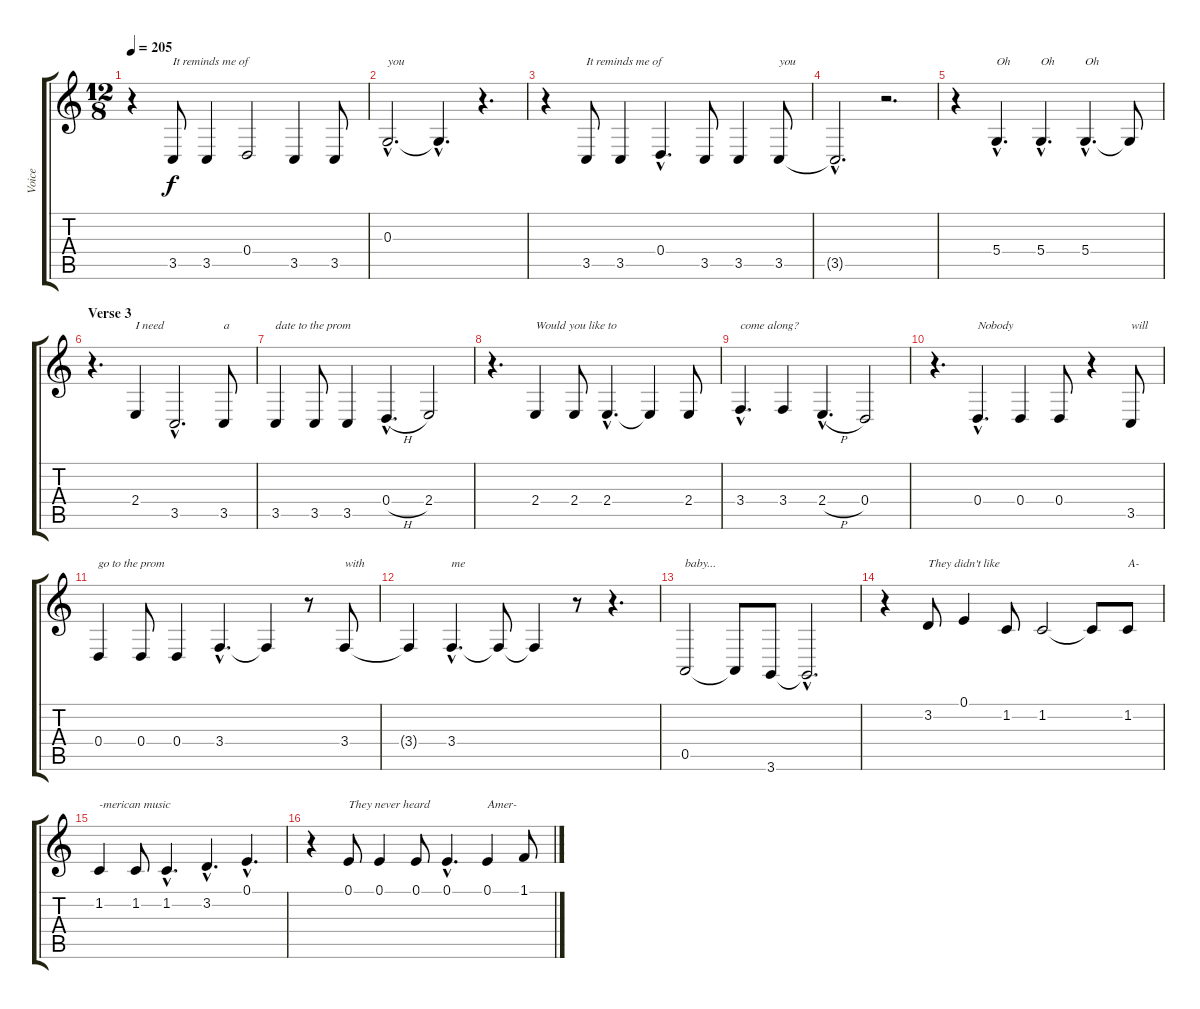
\track ("Voice" "Voice") {instrument clarinet}
\staff {score tabs}
\tuning (E4 B3 G3 D3 A2 E2) {hide}
\ts (12 8)
\tempo 205
\clef g2
\ks c
r.4{dy f} 3.5.8{txt "It reminds me of"} 3.5.4 0.4.2 3.5.4 3.5.8 |
0.3{hac}.2{d txt "you"} 0.3{hac t}.4{d} r.4{d} |
r.4 3.5.8{txt "It reminds me of"} 3.5.4 0.4{hac}.4{d} 3.5.8 3.5.4 3.5.8{txt "you"} |
3.5{hac t}.2{d} r.2{d} |
r.4 5.4{hac}.4{d txt "Oh"} 5.4{hac}.4{d txt "Oh"} 5.4{hac}.4{d txt "Oh"} 5.4{t}.8 |
\section ("" "Verse 3")
r.4{d} 2.4.4{txt "I need"} 3.5{hac}.2{d} 3.5.8{txt "a"} |
3.5.4{txt "date to the prom"} 3.5.8 3.5.4 0.4{h hac}.4{d} 2.4.2 |
r.4{d} 2.4.4{txt "Would you like to"} 2.4.8 2.4{hac}.4{d} 2.4{t}.4 2.4.8 |
3.4{hac}.4{d txt "come along?"} 3.4.4 2.4{h hac}.4{d} 0.4.2 |
r.4{d} 0.4{hac}.4{d txt "Nobody"} 0.4.4 0.4.8 r.4 3.5.8{txt "will"} |
0.4.4{txt "go to the prom"} 0.4.8 0.4.4 3.4{hac}.4{d} 3.4{t}.4 r.8 3.4.8{txt "with"} |
3.4{t}.4 3.4{hac}.4{d txt "me"} 3.4{t}.8 3.4{t}.4 r.8 r.4{d} |
0.5.2{txt "baby..."} 0.5{t}.8 3.6.8 3.6{hac t}.2{d} |
r.4 3.2.8{txt "They didn't like"} 0.1.4 1.2.8 1.2.2 1.2{t}.8 1.2.8{txt "A-"} |
1.2.4{txt "-merican music"} 1.2.8 1.2{hac}.4{d} 3.2{hac}.4{d} 0.1{hac}.4{d} |
r.4 0.1.8{txt "They never heard"} 0.1.4 0.1.8 0.1{hac}.4{d} 0.1.4{txt "Amer-"} 1.1.8
